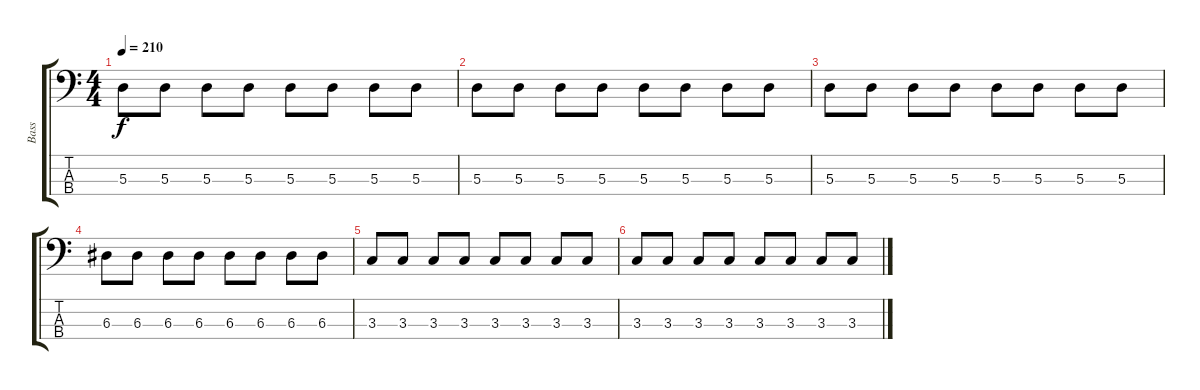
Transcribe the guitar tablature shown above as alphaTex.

\track ("Bass" "Bass") {instrument electricbassfinger}
\staff {score tabs}
\tuning (G2 D2 A1 E1) {hide}
\ts (4 4)
\tempo 210
\clef f4
\ks c
5.3.8{dy f} 5.3.8 5.3.8 5.3.8 5.3.8 5.3.8 5.3.8 5.3.8 |
5.3.8 5.3.8 5.3.8 5.3.8 5.3.8 5.3.8 5.3.8 5.3.8 |
5.3.8 5.3.8 5.3.8 5.3.8 5.3.8 5.3.8 5.3.8 5.3.8 |
6.3.8 6.3.8 6.3.8 6.3.8 6.3.8 6.3.8 6.3.8 6.3.8 |
3.3.8 3.3.8 3.3.8 3.3.8 3.3.8 3.3.8 3.3.8 3.3.8 |
3.3.8 3.3.8 3.3.8 3.3.8 3.3.8 3.3.8 3.3.8 3.3.8
